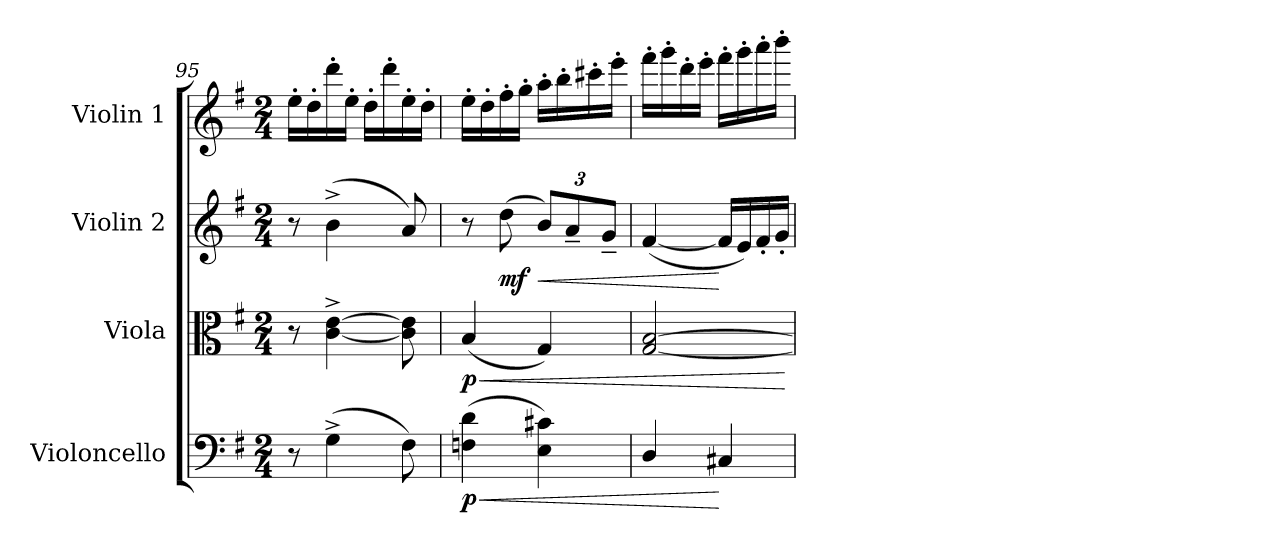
**kern	**dynam	**kern	**dynam	**kern	**dynam	**kern
*part4	*part4	*part3	*part3	*part2	*part2	*part1
*staff4	*staff4	*staff3	*staff3	*staff2	*staff2	*staff1
*I"Violoncello	*	*I"Viola	*	*I"Violin 2	*	*I"Violin 1
*I'Vc	*	*I'Vla	*	*I'Vln	*	*I'Vln
*clefF4	*	*clefC3	*	*clefG2	*	*clefG2
*k[f#]	*	*k[f#]	*	*k[f#]	*	*k[f#]
*M2/4	*	*M2/4	*	*M2/4	*	*M2/4
=95	=95	=95	=95	=95	=95	=95
8r	.	8r	.	8r	.	16ee'\LL
.	.	.	.	.	.	16dd'\
(4G^\	.	[4c\^ [4e\^	.	(4b^\	.	16ddd'\
.	.	.	.	.	.	16ee'\JJ
.	.	.	.	.	.	16dd'\LL
.	.	.	.	.	.	16ddd'\
8F#\)	.	8c\] 8e\]	.	8a/)	.	16ee'\
.	.	.	.	.	.	16dd'\JJ
=96	=96	=96	=96	=96	=96	=96
!	!LO:HP:b	!	!LO:HP:b	!	!	!
!	!LO:DY:n=1:b	!	!LO:DY:n=1:b	!	!	!
(4Fn\ 4d\	< p	(4B/	< p	8r	.	16ee'\LL
.	.	.	.	.	.	16dd'\
!	!	!	!	!	!LO:DY:b	!
.	.	.	.	(8dd\	mf	16ff#'\
.	.	.	.	.	.	16gg'\JJ
*	*	*	*	*Xbrackettup	*	*
!	!	!	!	!	!LO:HP:b	!
4E\ 4c#X\)	.	4G/)	.	12b/L)	<	16aa'\LL
.	.	.	.	.	.	16bb'\
.	.	.	.	12a~/	.	.
.	.	.	.	.	.	16ccc#X'\
.	.	.	.	12g~/J	.	.
.	.	.	.	.	.	16eee'\JJ
!!LO:LB:g=z
=97	=97	=97	=97	=97	=97	=97
4D/	.	[2G/ [2B/	.	([4f#/	.	16fff#'\LL
.	.	.	.	.	.	16ggg'\
.	.	.	.	.	.	16ddd'\
.	.	.	.	.	.	16eee'\JJ
4C#X/	[	.	.	16f#/LL]	[	16fff#'\LL
.	.	.	.	16e/)	.	16ggg'\
.	.	.	.	16f#'/	.	16aaa'\
.	.	.	.	16g'/JJ	.	16bbb'\JJ
.	.	.	[	.	.	.
=	=	=	=	=	=	=
*-	*-	*-	*-	*-	*-	*-
